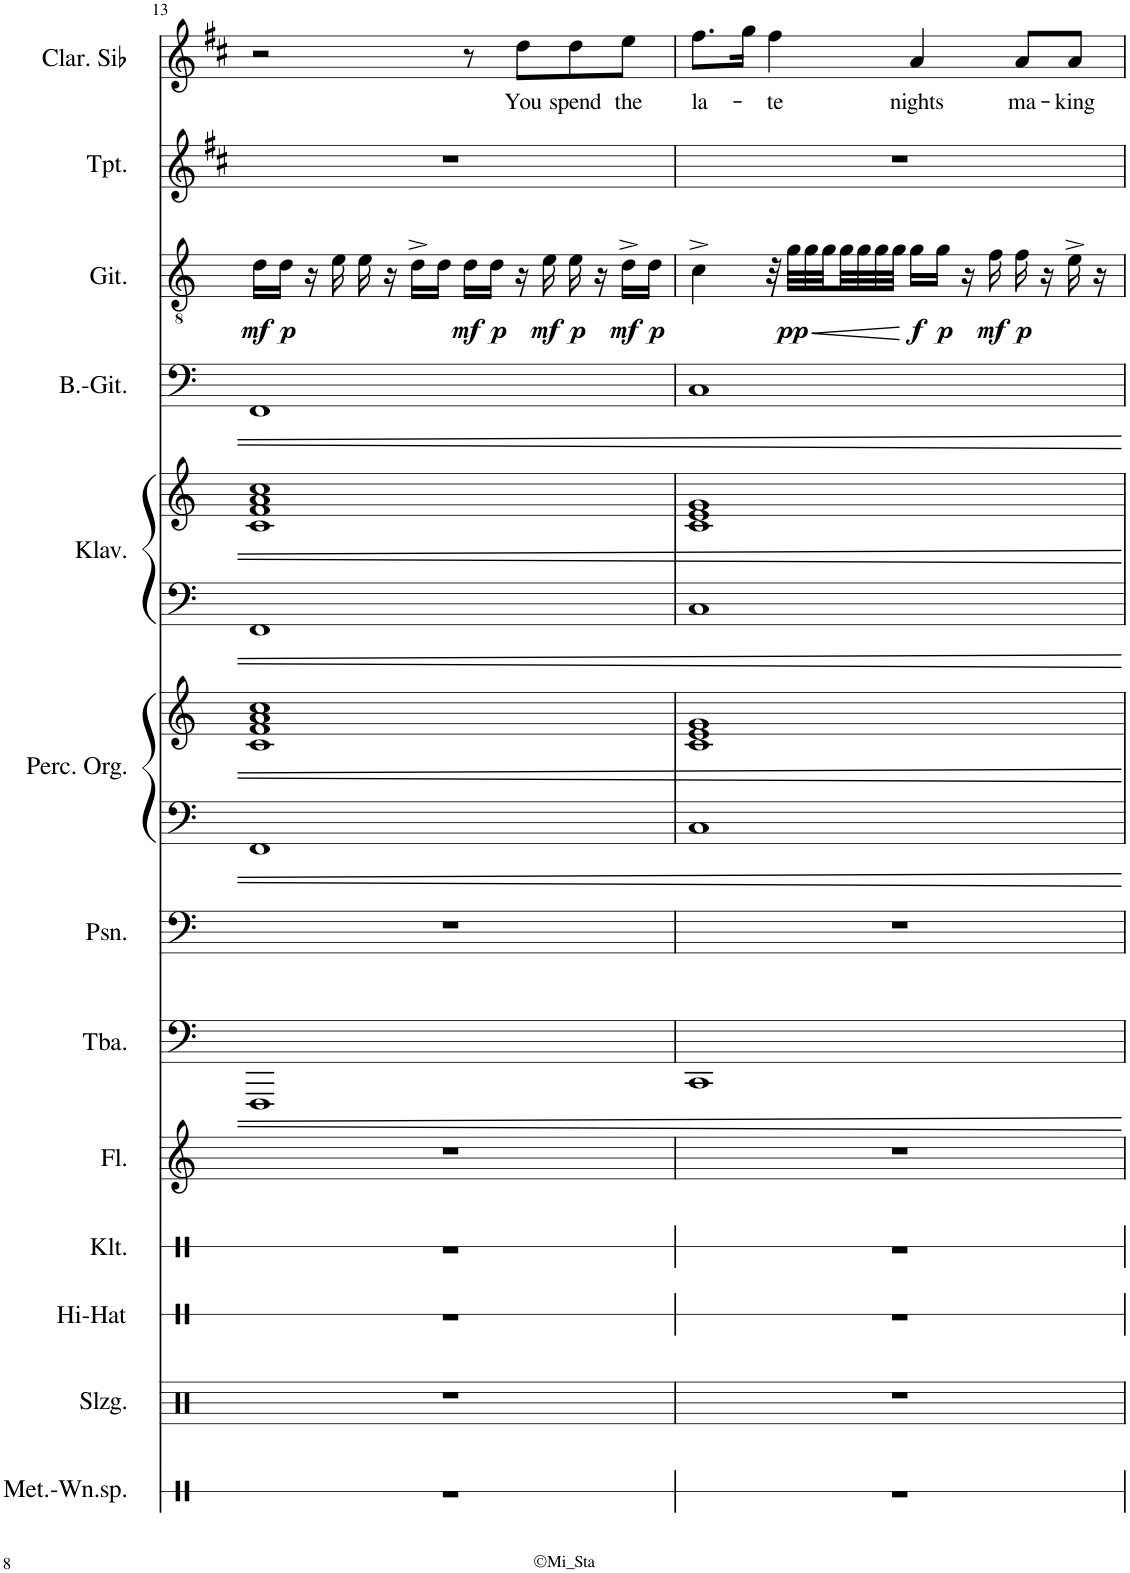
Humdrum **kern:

**kern	**kern	**kern	**kern	**kern	**kern	**kern	**kern	**kern	**kern	**kern	**kern	**kern	**dynam	**kern	**kern	**text
*part13	*part12	*part11	*part10	*part9	*part8	*part7	*part6	*part6	*part5	*part5	*part4	*part3	*part3	*part2	*part1	*part1
*staff15	*staff14	*staff13	*staff12	*staff11	*staff10	*staff9	*staff8	*staff7	*staff6	*staff5	*staff4	*staff3	*staff3	*staff2	*staff1	*staff1
*I"Metall-Windspiel	*I"Schlagzeug	*I"Hi-Hat	*I"Klatschen	*I"Flöte	*I"Tuba	*I"Posaune	*I"Percussive Organ	*	*I"Klavier	*	*I"Bass Gitarre	*I"Akustische Gitarre	*	*I"Trompete	*I"Clarinette en Sib	*
*I'Met.-Wn.sp.	*I'Slzg.	*I'Hi-Hat	*I'Klt.	*I'Fl.	*I'Tba.	*I'Psn.	*I'Perc. Org.	*	*I'Klav.	*	*I'B.-Git.	*I'Git.	*	*I'Tpt.	*I'Clar. Sib	*
!!LO:PB:g=z
*clefX	*clefX	*clefX	*clefX	*clefG2	*clefF4	*clefF4	*clefF4	*clefG2	*clefF4	*clefG2	*clefF4	*clefGv2	*	*clefG2	*clefG2	*
*	*	*	*	*	*	*	*	*	*	*	*Trd7c12	*	*	*Trd1c2	*Trd1c2	*
*k[]	*k[]	*k[]	*k[]	*k[]	*k[]	*k[]	*k[]	*k[]	*k[]	*k[]	*k[]	*k[]	*	*k[f#c#]	*k[f#c#]	*
*M4/4	*M4/4	*M4/4	*M4/4	*M4/4	*M4/4	*M4/4	*M4/4	*M4/4	*M4/4	*M4/4	*M4/4	*M4/4	*	*M4/4	*M4/4	*
=13	=13	=13	=13	=13	=13	=13	=13	=13	=13	=13	=13	=13	=13	=13	=13	=13
!	!	!	!	!	!	!	!	!	!	!	!	!	!LO:DY:b	!	!	!
1r	1r	1r	1r	1r	1FFF	1r	1FF	1c 1f 1a 1cc	1FF	1c 1f 1a 1cc	1FF	16d\LL	mf	1r	2r	.
!	!	!	!	!	!	!	!	!	!	!	!	!	!LO:DY:b	!	!	!
.	.	.	.	.	.	.	.	.	.	.	.	16d\JJ	p	.	.	.
.	.	.	.	.	.	.	.	.	.	.	.	16r	.	.	.	.
.	.	.	.	.	.	.	.	.	.	.	.	16e\	.	.	.	.
.	.	.	.	.	.	.	.	.	.	.	.	16e\	.	.	.	.
.	.	.	.	.	.	.	.	.	.	.	.	16r	.	.	.	.
.	.	.	.	.	.	.	.	.	.	.	.	16d^\LL	.	.	.	.
.	.	.	.	.	.	.	.	.	.	.	.	16d\JJ	.	.	.	.
!	!	!	!	!	!	!	!	!	!	!	!	!	!LO:DY:b	!	!	!
.	.	.	.	.	.	.	.	.	.	.	.	16d\LL	mf	.	8r	.
!	!	!	!	!	!	!	!	!	!	!	!	!	!LO:DY:b	!	!	!
.	.	.	.	.	.	.	.	.	.	.	.	16d\JJ	p	.	.	.
!	!	!	!	!	!	!	!	!	!	!	!	!	!	!	!	!LO:LY:b
.	.	.	.	.	.	.	.	.	.	.	.	16r	.	.	8dd\L	You
!	!	!	!	!	!	!	!	!	!	!	!	!	!LO:DY:b	!	!	!
.	.	.	.	.	.	.	.	.	.	.	.	16e\	mf	.	.	.
!	!	!	!	!	!	!	!	!	!	!	!	!	!LO:DY:b	!	!	!LO:LY:b
.	.	.	.	.	.	.	.	.	.	.	.	16e\	p	.	8dd\	spend
.	.	.	.	.	.	.	.	.	.	.	.	16r	.	.	.	.
!	!	!	!	!	!	!	!	!	!	!	!	!	!LO:DY:b	!	!	!LO:LY:b
.	.	.	.	.	.	.	.	.	.	.	.	16d^\LL	mf	.	8ee\J	the
!	!	!	!	!	!	!	!	!	!	!	!	!	!LO:DY:b	!	!	!
.	.	.	.	.	.	.	.	.	.	.	.	16d\JJ	p	.	.	.
=14	=14	=14	=14	=14	=14	=14	=14	=14	=14	=14	=14	=14	=14	=14	=14	=14
!	!	!	!	!	!	!	!	!	!	!	!	!	!	!	!	!LO:LY:b
1r	1r	1r	1r	1r	1CC	1r	1C	1c 1e 1g	1C	1c 1e 1g	1C	4c^\	.	1r	8.ff#\L	la-
.	.	.	.	.	.	.	.	.	.	.	.	.	.	.	16gg\Jk	.
!	!	!	!	!	!	!	!	!	!	!	!	!	!	!	!	!LO:LY:b
.	.	.	.	.	.	.	.	.	.	.	.	32r	.	.	4ff#\	-te
!	!	!	!	!	!	!	!	!	!	!	!	!	!LO:HP:b	!	!	!
!	!	!	!	!	!	!	!	!	!	!	!	!	!LO:DY:n=1:b	!	!	!
.	.	.	.	.	.	.	.	.	.	.	.	32g\LLL	< pp	.	.	.
.	.	.	.	.	.	.	.	.	.	.	.	32g\	.	.	.	.
.	.	.	.	.	.	.	.	.	.	.	.	32g\	.	.	.	.
.	.	.	.	.	.	.	.	.	.	.	.	32g\	.	.	.	.
.	.	.	.	.	.	.	.	.	.	.	.	32g\	.	.	.	.
.	.	.	.	.	.	.	.	.	.	.	.	32g\	.	.	.	.
.	.	.	.	.	.	.	.	.	.	.	.	32g\JJJ	.	.	.	.
!	!	!	!	!	!	!	!	!	!	!	!	!	!LO:DY:n=2:b	!	!	!LO:LY:b
.	.	.	.	.	.	.	.	.	.	.	.	16g\LL	[ f	.	4a/	nights
!	!	!	!	!	!	!	!	!	!	!	!	!	!LO:DY:n=3:b	!	!	!
.	.	.	.	.	.	.	.	.	.	.	.	16g\JJ	p	.	.	.
.	.	.	.	.	.	.	.	.	.	.	.	16r	.	.	.	.
!	!	!	!	!	!	!	!	!	!	!	!	!	!LO:DY:n=4:b	!	!	!
.	.	.	.	.	.	.	.	.	.	.	.	16f\	mf	.	.	.
!	!	!	!	!	!	!	!	!	!	!	!	!	!LO:DY:n=5:b	!	!	!LO:LY:b
.	.	.	.	.	.	.	.	.	.	.	.	16f\	p	.	8a/L	ma-
.	.	.	.	.	.	.	.	.	.	.	.	16r	.	.	.	.
!	!	!	!	!	!	!	!	!	!	!	!	!	!	!	!	!LO:LY:b
.	.	.	.	.	.	.	.	.	.	.	.	16e^\	.	.	8a/J	-king
.	.	.	.	.	.	.	.	.	.	.	.	16r	.	.	.	.
=	=	=	=	=	=	=	=	=	=	=	=	=	=	=	=	=
*-	*-	*-	*-	*-	*-	*-	*-	*-	*-	*-	*-	*-	*-	*-	*-	*-
